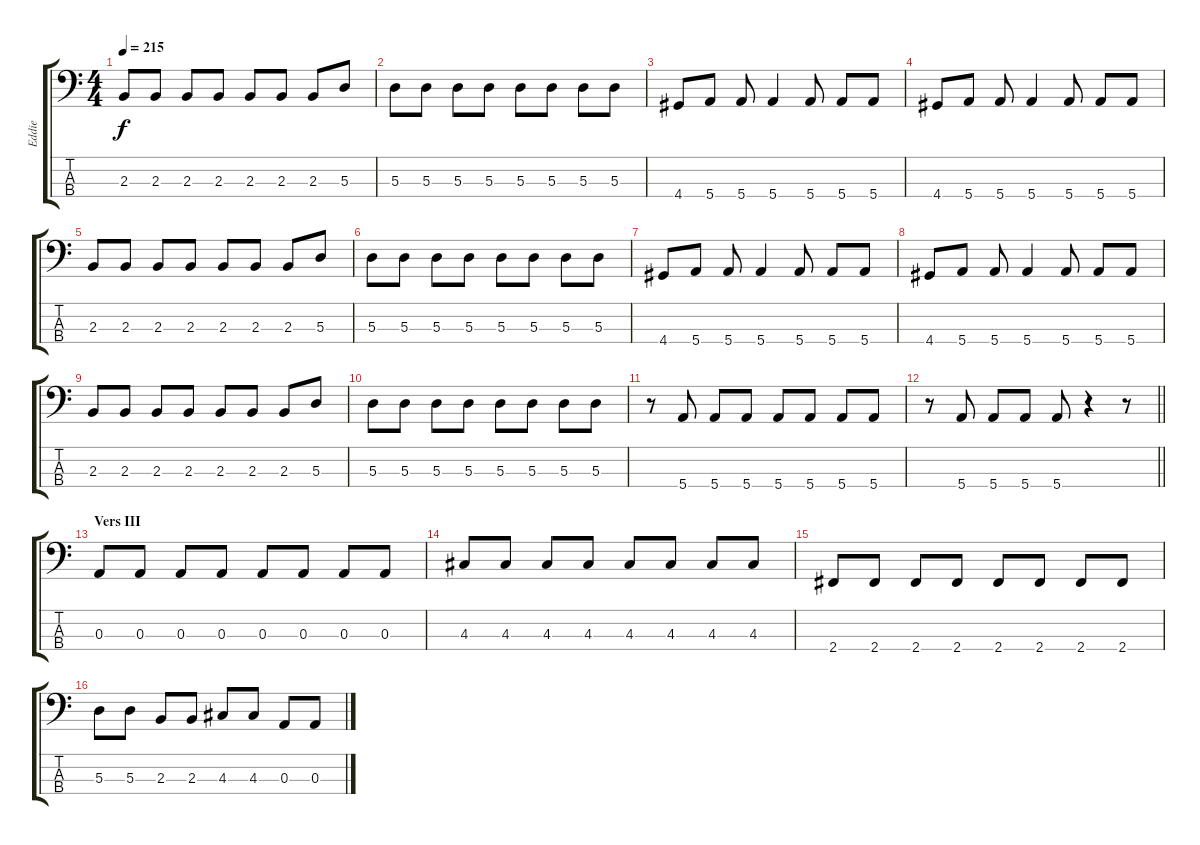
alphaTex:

\track ("Eddie" "Eddie") {instrument electricbassfinger}
\staff {score tabs}
\tuning (G2 D2 A1 E1) {hide}
\ts (4 4)
\tempo 215
\clef f4
\ks c
2.3.8{dy f} 2.3.8 2.3.8 2.3.8 2.3.8 2.3.8 2.3.8 5.3.8 |
5.3.8 5.3.8 5.3.8 5.3.8 5.3.8 5.3.8 5.3.8 5.3.8 |
4.4.8 5.4.8 5.4.8 5.4.4 5.4.8 5.4.8 5.4.8 |
4.4.8 5.4.8 5.4.8 5.4.4 5.4.8 5.4.8 5.4.8 |
2.3.8 2.3.8 2.3.8 2.3.8 2.3.8 2.3.8 2.3.8 5.3.8 |
5.3.8 5.3.8 5.3.8 5.3.8 5.3.8 5.3.8 5.3.8 5.3.8 |
4.4.8 5.4.8 5.4.8 5.4.4 5.4.8 5.4.8 5.4.8 |
4.4.8 5.4.8 5.4.8 5.4.4 5.4.8 5.4.8 5.4.8 |
2.3.8 2.3.8 2.3.8 2.3.8 2.3.8 2.3.8 2.3.8 5.3.8 |
5.3.8 5.3.8 5.3.8 5.3.8 5.3.8 5.3.8 5.3.8 5.3.8 |
r.8 5.4.8 5.4.8 5.4.8 5.4.8 5.4.8 5.4.8 5.4.8 |
\barLineRight lightlight
r.8 5.4.8 5.4.8 5.4.8 5.4.8 r.4 r.8 |
\section ("" "Vers III")
0.3.8 0.3.8 0.3.8 0.3.8 0.3.8 0.3.8 0.3.8 0.3.8 |
4.3.8 4.3.8 4.3.8 4.3.8 4.3.8 4.3.8 4.3.8 4.3.8 |
2.4.8 2.4.8 2.4.8 2.4.8 2.4.8 2.4.8 2.4.8 2.4.8 |
5.3.8 5.3.8 2.3.8 2.3.8 4.3.8 4.3.8 0.3.8 0.3.8
